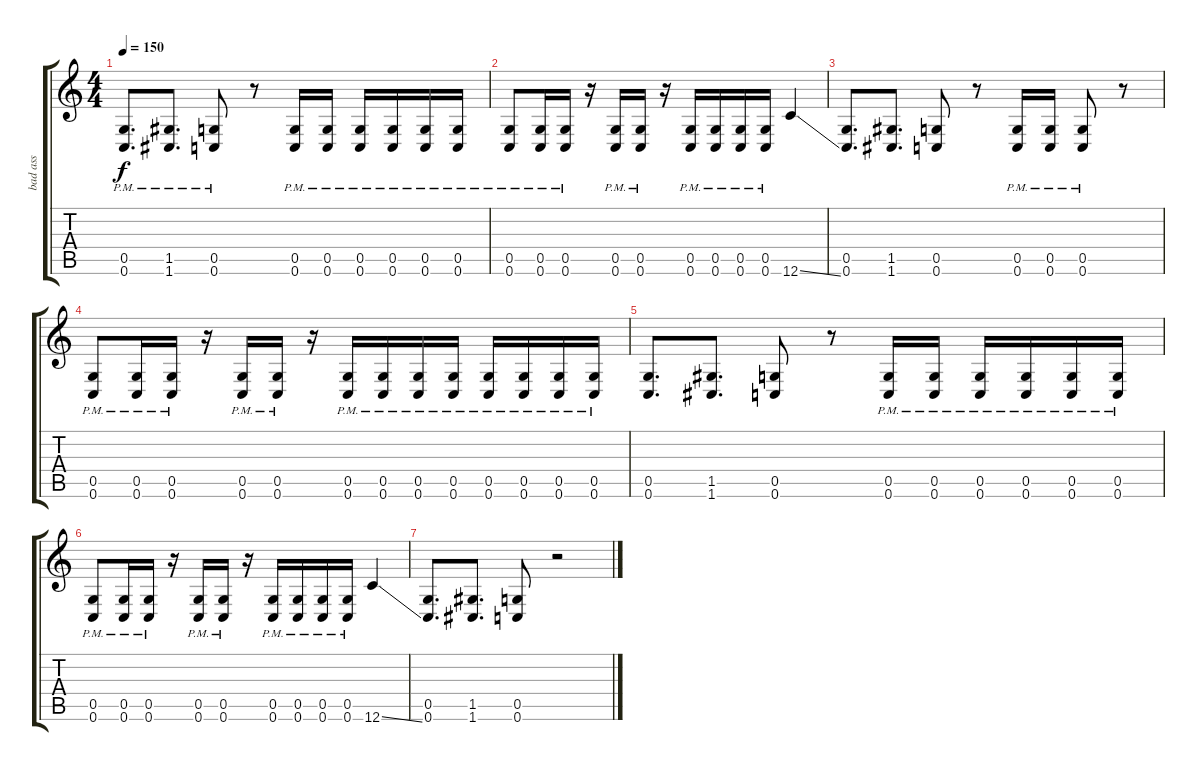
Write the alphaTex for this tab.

\track ("bad ass" "bad ass") {instrument electricbasspick}
\staff {score tabs}
\tuning (D4 A3 F3 C3 G2 C2) {hide}
\ts (4 4)
\tempo 150
\clef g2
\ks c
(0.5{pm} 0.6{pm}).8{d dy f} (1.5{pm} 1.6{pm}).8{d} (0.5{pm} 0.6{pm}).8 r.8 (0.5{pm} 0.6{pm}).16 (0.5{pm} 0.6{pm}).16 (0.5{pm} 0.6{pm}).16 (0.5{pm} 0.6{pm}).16 (0.5{pm} 0.6{pm}).16 (0.5{pm} 0.6{pm}).16 |
(0.5{pm} 0.6{pm}).8 (0.5{pm} 0.6{pm}).16 (0.5{pm} 0.6{pm}).16 r.16 (0.5{pm} 0.6{pm}).16 (0.5{pm} 0.6{pm}).16 r.16 (0.5{pm} 0.6{pm}).16 (0.5{pm} 0.6{pm}).16 (0.5{pm} 0.6{pm}).16 (0.5{pm} 0.6{pm}).16 12.6{ss}.4 |
(0.5 0.6).8{d} (1.5 1.6).8{d} (0.5 0.6).8 r.8 (0.5{pm} 0.6{pm}).16 (0.5{pm} 0.6{pm}).16 (0.5{pm} 0.6{pm}).8 r.8 |
(0.5{pm} 0.6{pm}).8 (0.5{pm} 0.6{pm}).16 (0.5{pm} 0.6{pm}).16 r.16 (0.5{pm} 0.6{pm}).16 (0.5{pm} 0.6{pm}).16 r.16 (0.5{pm} 0.6{pm}).16 (0.5{pm} 0.6{pm}).16 (0.5{pm} 0.6{pm}).16 (0.5{pm} 0.6{pm}).16 (0.5{pm} 0.6{pm}).16 (0.5{pm} 0.6{pm}).16 (0.5{pm} 0.6{pm}).16 (0.5{pm} 0.6{pm}).16 |
(0.5 0.6).8{d} (1.5 1.6).8{d} (0.5 0.6).8 r.8 (0.5{pm} 0.6{pm}).16 (0.5{pm} 0.6{pm}).16 (0.5{pm} 0.6{pm}).16 (0.5{pm} 0.6{pm}).16 (0.5{pm} 0.6{pm}).16 (0.5{pm} 0.6{pm}).16 |
(0.5{pm} 0.6{pm}).8 (0.5{pm} 0.6{pm}).16 (0.5{pm} 0.6{pm}).16 r.16 (0.5{pm} 0.6{pm}).16 (0.5{pm} 0.6{pm}).16 r.16 (0.5{pm} 0.6{pm}).16 (0.5{pm} 0.6{pm}).16 (0.5{pm} 0.6{pm}).16 (0.5{pm} 0.6{pm}).16 12.6{ss}.4 |
(0.5 0.6).8{d} (1.5 1.6).8{d} (0.5 0.6).8 r.2
